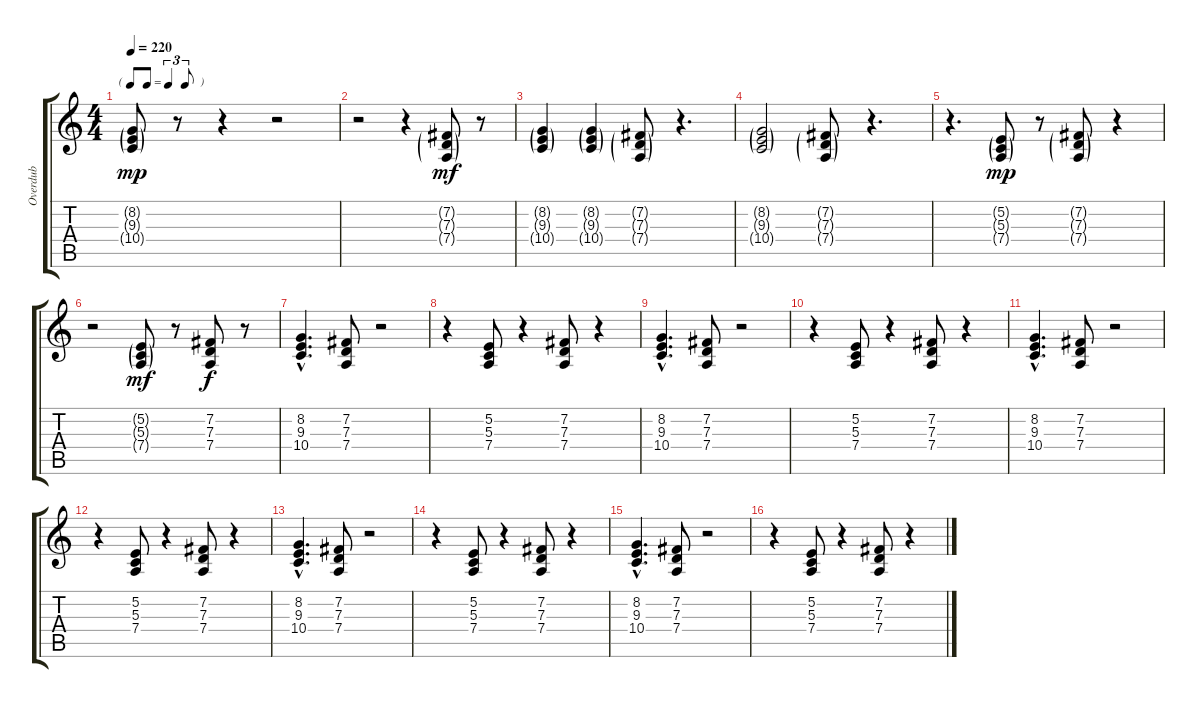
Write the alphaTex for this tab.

\track ("Overdub" "Overdub") {instrument drawbarorgan}
\staff {score tabs}
\tuning (E4 B3 G3 D3 A2 E2) {hide}
\ts (4 4)
\tf triplet8th
\tempo 220
\clef g2
\ks c
(8.2{g} 9.3{g} 10.4{g}).8{dy mp} r.8 r.4 r.2 |
r.2 r.4 (7.2{g} 7.3{g} 7.4{g}).8{dy mf} r.8 |
(8.2{g} 9.3{g} 10.4{g}).4 (8.2{g} 9.3{g} 10.4{g}).4 (7.2{g} 7.3{g} 7.4{g}).8 r.4{d} |
(8.2{g} 9.3{g} 10.4{g}).2 (7.2{g} 7.3{g} 7.4{g}).8 r.4{d} |
r.4{d} (5.2{g} 5.3{g} 7.4{g}).8{dy mp} r.8 (7.2{g} 7.3{g} 7.4{g}).8 r.4 |
r.2 (5.2{g} 5.3{g} 7.4{g}).8{dy mf} r.8 (7.2 7.3 7.4).8{dy f} r.8 |
(8.2{hac} 9.3{hac} 10.4{hac}).4{d} (7.2 7.3 7.4).8 r.2 |
r.4 (5.2 5.3 7.4).8 r.4 (7.2 7.3 7.4).8 r.4 |
(8.2{hac} 9.3{hac} 10.4{hac}).4{d} (7.2 7.3 7.4).8 r.2 |
r.4 (5.2 5.3 7.4).8 r.4 (7.2 7.3 7.4).8 r.4 |
(8.2{hac} 9.3{hac} 10.4{hac}).4{d} (7.2 7.3 7.4).8 r.2 |
r.4 (5.2 5.3 7.4).8 r.4 (7.2 7.3 7.4).8 r.4 |
(8.2{hac} 9.3{hac} 10.4{hac}).4{d} (7.2 7.3 7.4).8 r.2 |
r.4 (5.2 5.3 7.4).8 r.4 (7.2 7.3 7.4).8 r.4 |
(8.2{hac} 9.3{hac} 10.4{hac}).4{d} (7.2 7.3 7.4).8 r.2 |
r.4 (5.2 5.3 7.4).8 r.4 (7.2 7.3 7.4).8 r.4
